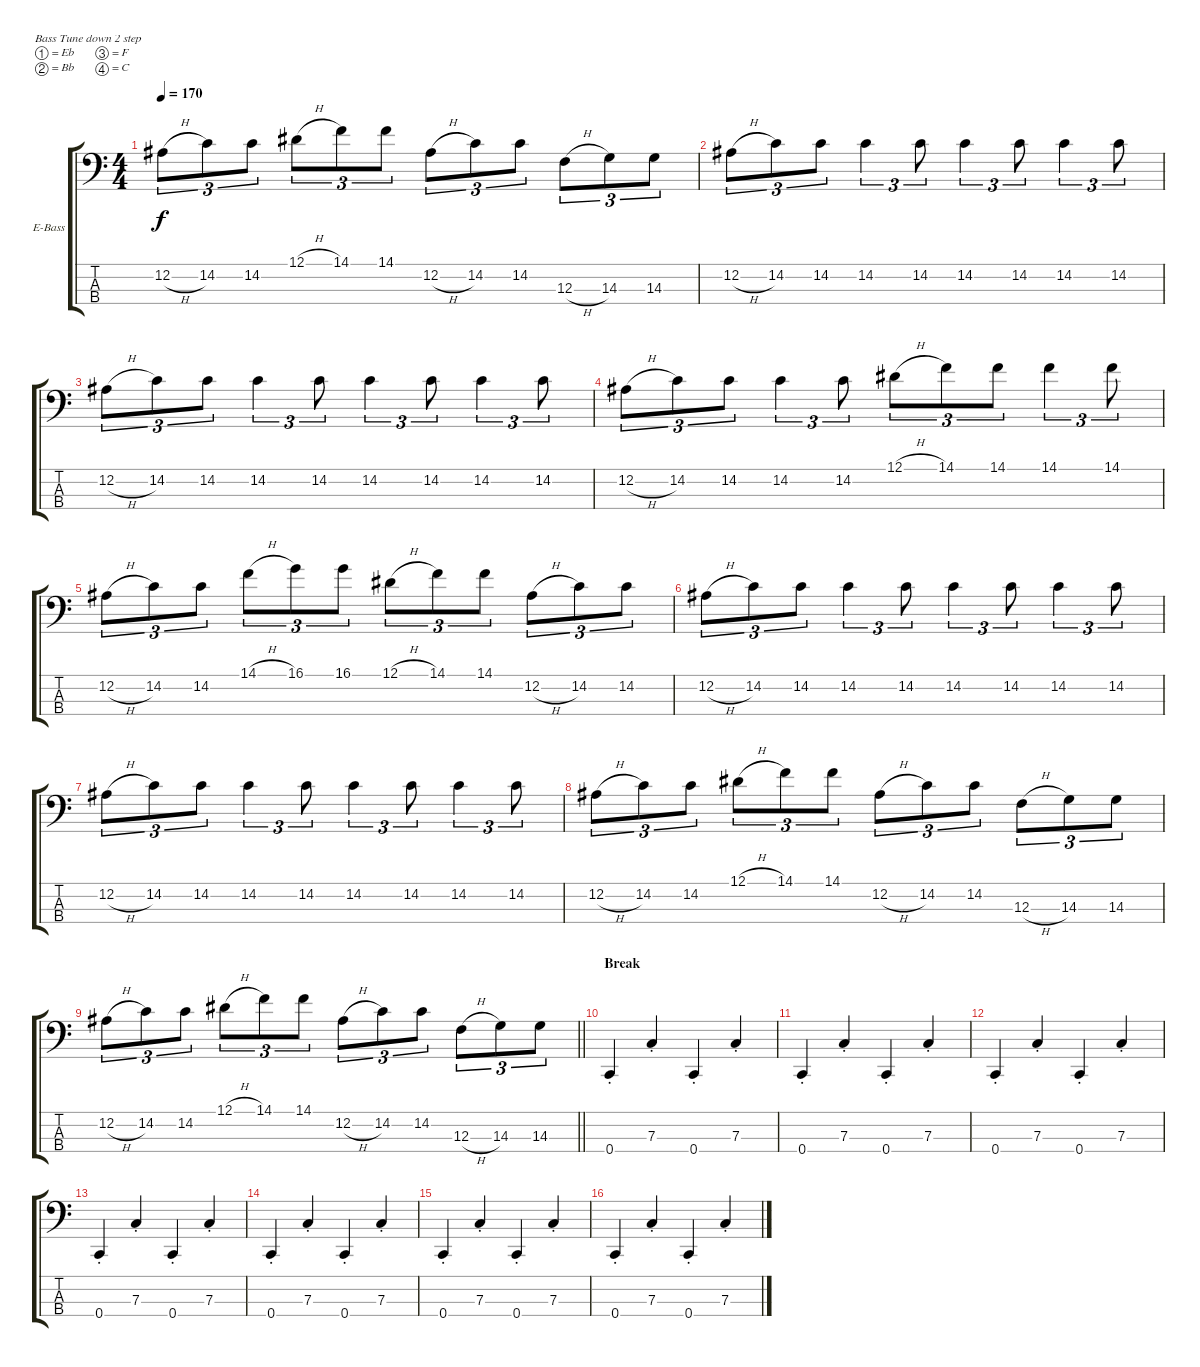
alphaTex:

\bracketExtendMode groupsimilarinstruments
\firstSystemTrackNameOrientation horizontal
\otherSystemsTrackNameOrientation horizontal
\track ("Nick Oliveri [Bass]" "E-Bass") {instrument electricbassfinger}
\staff {score tabs}
\tuning (Eb2 Bb1 F1 C1)
\ts (4 4)
\tempo 170
\clef f4
\ks c
12.2{h}.8{tu (3 2) dy f} 14.2.8{tu (3 2)} 14.2.8{tu (3 2)} 12.1{h}.8{tu (3 2)} 14.1.8{tu (3 2)} 14.1.8{tu (3 2)} 12.2{h}.8{tu (3 2)} 14.2.8{tu (3 2)} 14.2.8{tu (3 2)} 12.3{h}.8{tu (3 2)} 14.3.8{tu (3 2)} 14.3.8{tu (3 2)} |
12.2{h}.8{tu (3 2)} 14.2.8{tu (3 2)} 14.2.8{tu (3 2)} 14.2.4{tu (3 2)} 14.2.8{tu (3 2)} 14.2.4{tu (3 2)} 14.2.8{tu (3 2)} 14.2.4{tu (3 2)} 14.2.8{tu (3 2)} |
12.2{h}.8{tu (3 2)} 14.2.8{tu (3 2)} 14.2.8{tu (3 2)} 14.2.4{tu (3 2)} 14.2.8{tu (3 2)} 14.2.4{tu (3 2)} 14.2.8{tu (3 2)} 14.2.4{tu (3 2)} 14.2.8{tu (3 2)} |
12.2{h}.8{tu (3 2)} 14.2.8{tu (3 2)} 14.2.8{tu (3 2)} 14.2.4{tu (3 2)} 14.2.8{tu (3 2)} 12.1{h}.8{tu (3 2)} 14.1.8{tu (3 2)} 14.1.8{tu (3 2)} 14.1.4{tu (3 2)} 14.1.8{tu (3 2)} |
12.2{h}.8{tu (3 2)} 14.2.8{tu (3 2)} 14.2.8{tu (3 2)} 14.1{h}.8{tu (3 2)} 16.1.8{tu (3 2)} 16.1.8{tu (3 2)} 12.1{h}.8{tu (3 2)} 14.1.8{tu (3 2)} 14.1.8{tu (3 2)} 12.2{h}.8{tu (3 2)} 14.2.8{tu (3 2)} 14.2.8{tu (3 2)} |
12.2{h}.8{tu (3 2)} 14.2.8{tu (3 2)} 14.2.8{tu (3 2)} 14.2.4{tu (3 2)} 14.2.8{tu (3 2)} 14.2.4{tu (3 2)} 14.2.8{tu (3 2)} 14.2.4{tu (3 2)} 14.2.8{tu (3 2)} |
12.2{h}.8{tu (3 2)} 14.2.8{tu (3 2)} 14.2.8{tu (3 2)} 14.2.4{tu (3 2)} 14.2.8{tu (3 2)} 14.2.4{tu (3 2)} 14.2.8{tu (3 2)} 14.2.4{tu (3 2)} 14.2.8{tu (3 2)} |
12.2{h}.8{tu (3 2)} 14.2.8{tu (3 2)} 14.2.8{tu (3 2)} 12.1{h}.8{tu (3 2)} 14.1.8{tu (3 2)} 14.1.8{tu (3 2)} 12.2{h}.8{tu (3 2)} 14.2.8{tu (3 2)} 14.2.8{tu (3 2)} 12.3{h}.8{tu (3 2)} 14.3.8{tu (3 2)} 14.3.8{tu (3 2)} |
\barLineRight lightlight
12.2{h}.8{tu (3 2)} 14.2.8{tu (3 2)} 14.2.8{tu (3 2)} 12.1{h}.8{tu (3 2)} 14.1.8{tu (3 2)} 14.1.8{tu (3 2)} 12.2{h}.8{tu (3 2)} 14.2.8{tu (3 2)} 14.2.8{tu (3 2)} 12.3{h}.8{tu (3 2)} 14.3.8{tu (3 2)} 14.3.8{tu (3 2)} |
\section ("" "Break")
0.4{st}.4 7.3{st}.4 0.4{st}.4 7.3{st}.4 |
0.4{st}.4 7.3{st}.4 0.4{st}.4 7.3{st}.4 |
0.4{st}.4 7.3{st}.4 0.4{st}.4 7.3{st}.4 |
0.4{st}.4 7.3{st}.4 0.4{st}.4 7.3{st}.4 |
0.4{st}.4 7.3{st}.4 0.4{st}.4 7.3{st}.4 |
0.4{st}.4 7.3{st}.4 0.4{st}.4 7.3{st}.4 |
0.4{st}.4 7.3{st}.4 0.4{st}.4 7.3{st}.4
